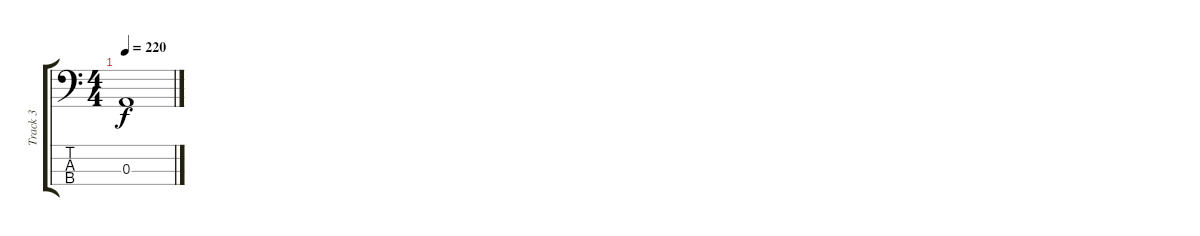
\track ("Track 3" "Track 3") {instrument electricbasspick}
\staff {score tabs}
\tuning (G2 D2 A1 E1) {hide}
\ts (4 4)
\tempo 220
\clef f4
\ks c
0.3{t}.1{dy f}
